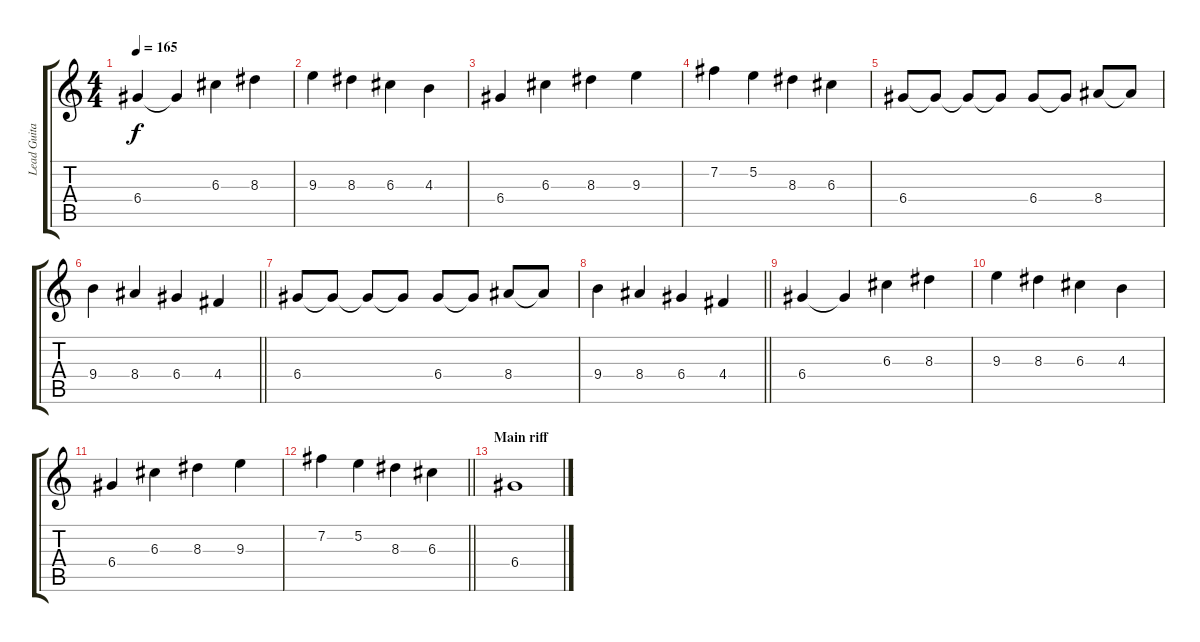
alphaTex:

\track ("Lead Guitar" "Lead Guita") {instrument electricguitarclean}
\staff {score tabs}
\tuning (E4 B3 G3 D3 A2 E2) {hide}
\ts (4 4)
\tempo 165
\clef g2
\ks c
6.4.4{dy f} 6.4{t}.4 6.3.4 8.3.4 |
9.3.4 8.3.4 6.3.4 4.3.4 |
6.4.4 6.3.4 8.3.4 9.3.4 |
7.2.4 5.2.4 8.3.4 6.3.4 |
6.4.8 6.4{t}.8 6.4{t}.8 6.4{t}.8 6.4.8 6.4{t}.8 8.4.8 8.4{t}.8 |
\barLineRight lightlight
9.4.4 8.4.4 6.4.4 4.4.4 |
6.4.8 6.4{t}.8 6.4{t}.8 6.4{t}.8 6.4.8 6.4{t}.8 8.4.8 8.4{t}.8 |
\barLineRight lightlight
9.4.4 8.4.4 6.4.4 4.4.4 |
6.4.4 6.4{t}.4 6.3.4 8.3.4 |
9.3.4 8.3.4 6.3.4 4.3.4 |
6.4.4 6.3.4 8.3.4 9.3.4 |
\barLineRight lightlight
7.2.4 5.2.4 8.3.4 6.3.4 |
\section ("" "Main riff")
6.4.1
